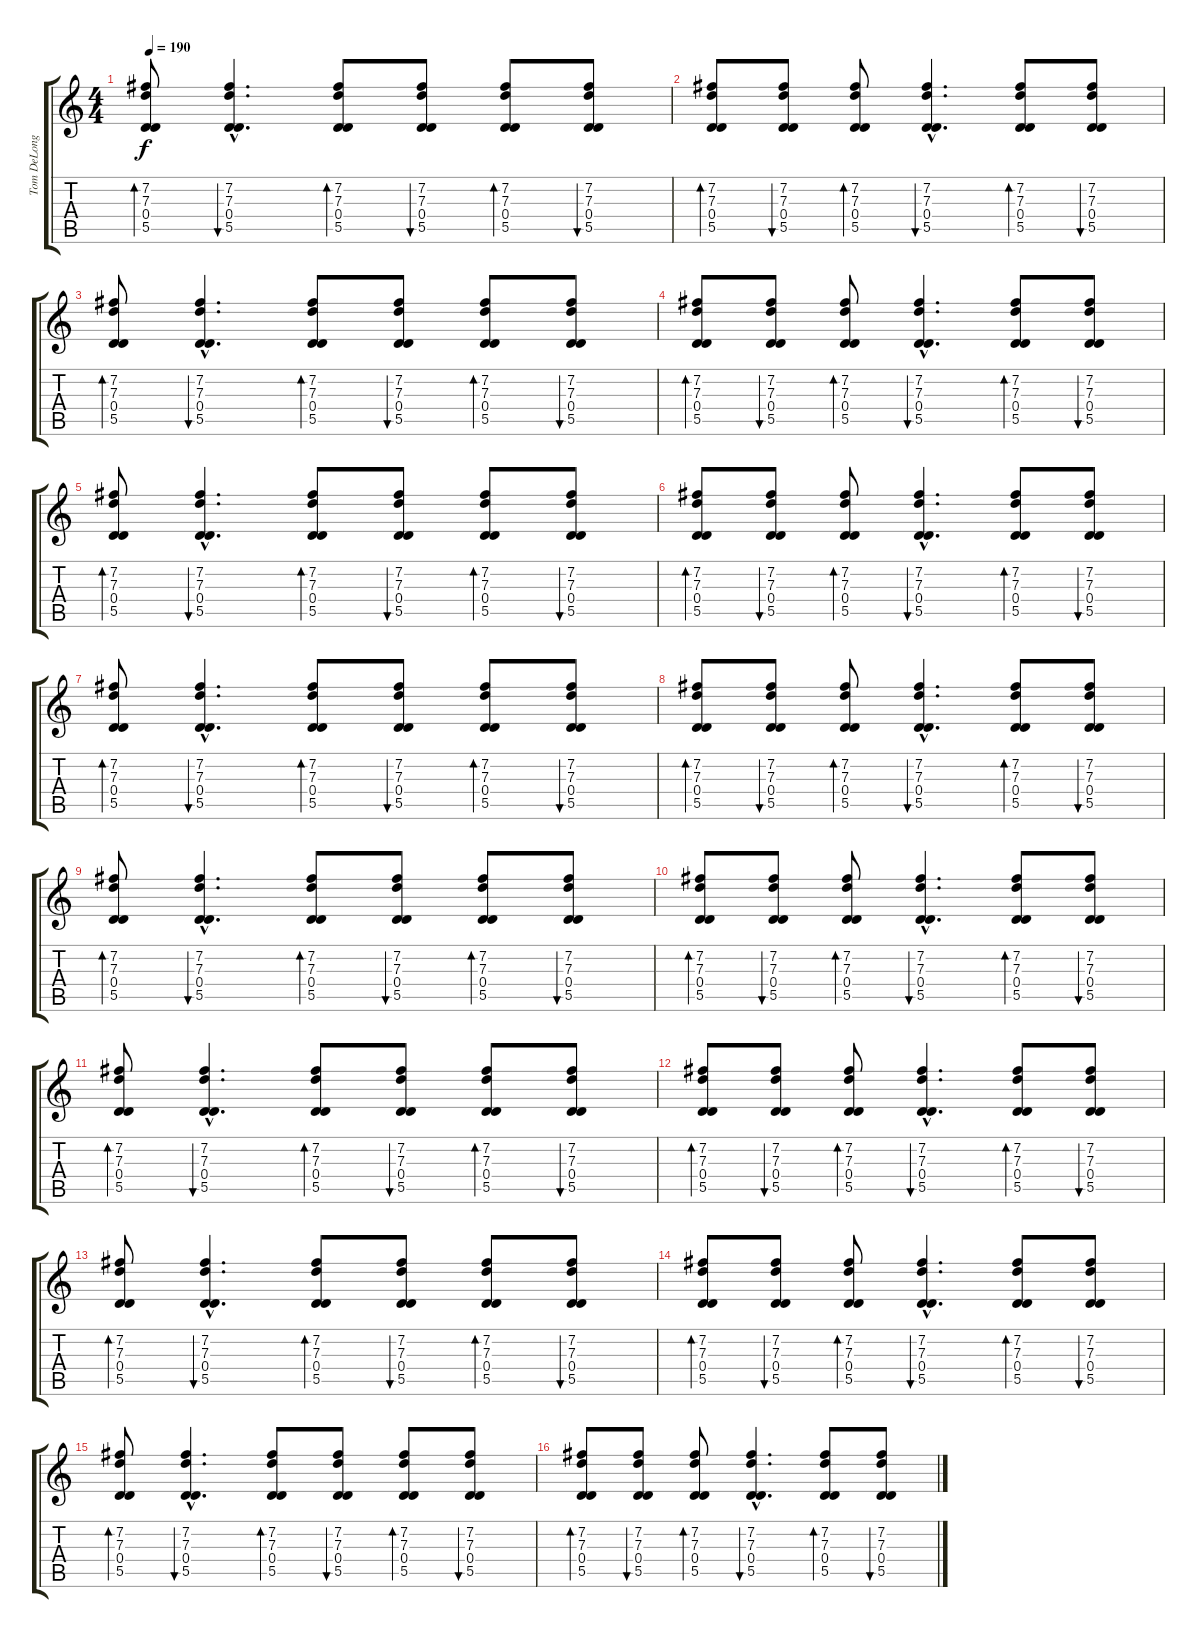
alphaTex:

\track ("Tom DeLonge" "Tom DeLong") {instrument distortionguitar}
\staff {score tabs}
\tuning (E4 B3 G3 D3 A2 D2) {hide}
\ts (4 4)
\tempo 190
\clef g2
\ks c
(7.2 7.3 0.4 5.5).8{bd 60 dy f} (7.2{hac} 7.3{hac} 0.4{hac} 5.5{hac}).4{d bu 60} (7.2 7.3 0.4 5.5).8{bd 60} (7.2 7.3 0.4 5.5).8{bu 60} (7.2 7.3 0.4 5.5).8{bd 60} (7.2 7.3 0.4 5.5).8{bu 60} |
(7.2 7.3 0.4 5.5).8{bd 60} (7.2 7.3 0.4 5.5).8{bu 60} (7.2 7.3 0.4 5.5).8{bd 60} (7.2{hac} 7.3{hac} 0.4{hac} 5.5{hac}).4{d bu 60} (7.2 7.3 0.4 5.5).8{bd 60} (7.2 7.3 0.4 5.5).8{bu 60} |
(7.2 7.3 0.4 5.5).8{bd 60} (7.2{hac} 7.3{hac} 0.4{hac} 5.5{hac}).4{d bu 60} (7.2 7.3 0.4 5.5).8{bd 60} (7.2 7.3 0.4 5.5).8{bu 60} (7.2 7.3 0.4 5.5).8{bd 60} (7.2 7.3 0.4 5.5).8{bu 60} |
(7.2 7.3 0.4 5.5).8{bd 60} (7.2 7.3 0.4 5.5).8{bu 60} (7.2 7.3 0.4 5.5).8{bd 60} (7.2{hac} 7.3{hac} 0.4{hac} 5.5{hac}).4{d bu 60} (7.2 7.3 0.4 5.5).8{bd 60} (7.2 7.3 0.4 5.5).8{bu 60} |
(7.2 7.3 0.4 5.5).8{bd 60} (7.2{hac} 7.3{hac} 0.4{hac} 5.5{hac}).4{d bu 60} (7.2 7.3 0.4 5.5).8{bd 60} (7.2 7.3 0.4 5.5).8{bu 60} (7.2 7.3 0.4 5.5).8{bd 60} (7.2 7.3 0.4 5.5).8{bu 60} |
(7.2 7.3 0.4 5.5).8{bd 60} (7.2 7.3 0.4 5.5).8{bu 60} (7.2 7.3 0.4 5.5).8{bd 60} (7.2{hac} 7.3{hac} 0.4{hac} 5.5{hac}).4{d bu 60} (7.2 7.3 0.4 5.5).8{bd 60} (7.2 7.3 0.4 5.5).8{bu 60} |
(7.2 7.3 0.4 5.5).8{bd 60} (7.2{hac} 7.3{hac} 0.4{hac} 5.5{hac}).4{d bu 60} (7.2 7.3 0.4 5.5).8{bd 60} (7.2 7.3 0.4 5.5).8{bu 60} (7.2 7.3 0.4 5.5).8{bd 60} (7.2 7.3 0.4 5.5).8{bu 60} |
(7.2 7.3 0.4 5.5).8{bd 60} (7.2 7.3 0.4 5.5).8{bu 60} (7.2 7.3 0.4 5.5).8{bd 60} (7.2{hac} 7.3{hac} 0.4{hac} 5.5{hac}).4{d bu 60} (7.2 7.3 0.4 5.5).8{bd 60} (7.2 7.3 0.4 5.5).8{bu 60} |
(7.2 7.3 0.4 5.5).8{bd 60} (7.2{hac} 7.3{hac} 0.4{hac} 5.5{hac}).4{d bu 60} (7.2 7.3 0.4 5.5).8{bd 60} (7.2 7.3 0.4 5.5).8{bu 60} (7.2 7.3 0.4 5.5).8{bd 60} (7.2 7.3 0.4 5.5).8{bu 60} |
(7.2 7.3 0.4 5.5).8{bd 60} (7.2 7.3 0.4 5.5).8{bu 60} (7.2 7.3 0.4 5.5).8{bd 60} (7.2{hac} 7.3{hac} 0.4{hac} 5.5{hac}).4{d bu 60} (7.2 7.3 0.4 5.5).8{bd 60} (7.2 7.3 0.4 5.5).8{bu 60} |
(7.2 7.3 0.4 5.5).8{bd 60} (7.2{hac} 7.3{hac} 0.4{hac} 5.5{hac}).4{d bu 60} (7.2 7.3 0.4 5.5).8{bd 60} (7.2 7.3 0.4 5.5).8{bu 60} (7.2 7.3 0.4 5.5).8{bd 60} (7.2 7.3 0.4 5.5).8{bu 60} |
(7.2 7.3 0.4 5.5).8{bd 60} (7.2 7.3 0.4 5.5).8{bu 60} (7.2 7.3 0.4 5.5).8{bd 60} (7.2{hac} 7.3{hac} 0.4{hac} 5.5{hac}).4{d bu 60} (7.2 7.3 0.4 5.5).8{bd 60} (7.2 7.3 0.4 5.5).8{bu 60} |
(7.2 7.3 0.4 5.5).8{bd 60} (7.2{hac} 7.3{hac} 0.4{hac} 5.5{hac}).4{d bu 60} (7.2 7.3 0.4 5.5).8{bd 60} (7.2 7.3 0.4 5.5).8{bu 60} (7.2 7.3 0.4 5.5).8{bd 60} (7.2 7.3 0.4 5.5).8{bu 60} |
(7.2 7.3 0.4 5.5).8{bd 60} (7.2 7.3 0.4 5.5).8{bu 60} (7.2 7.3 0.4 5.5).8{bd 60} (7.2{hac} 7.3{hac} 0.4{hac} 5.5{hac}).4{d bu 60} (7.2 7.3 0.4 5.5).8{bd 60} (7.2 7.3 0.4 5.5).8{bu 60} |
(7.2 7.3 0.4 5.5).8{bd 60} (7.2{hac} 7.3{hac} 0.4{hac} 5.5{hac}).4{d bu 60} (7.2 7.3 0.4 5.5).8{bd 60} (7.2 7.3 0.4 5.5).8{bu 60} (7.2 7.3 0.4 5.5).8{bd 60} (7.2 7.3 0.4 5.5).8{bu 60} |
(7.2 7.3 0.4 5.5).8{bd 60} (7.2 7.3 0.4 5.5).8{bu 60} (7.2 7.3 0.4 5.5).8{bd 60} (7.2{hac} 7.3{hac} 0.4{hac} 5.5{hac}).4{d bu 60} (7.2 7.3 0.4 5.5).8{bd 60} (7.2 7.3 0.4 5.5).8{bu 60}
